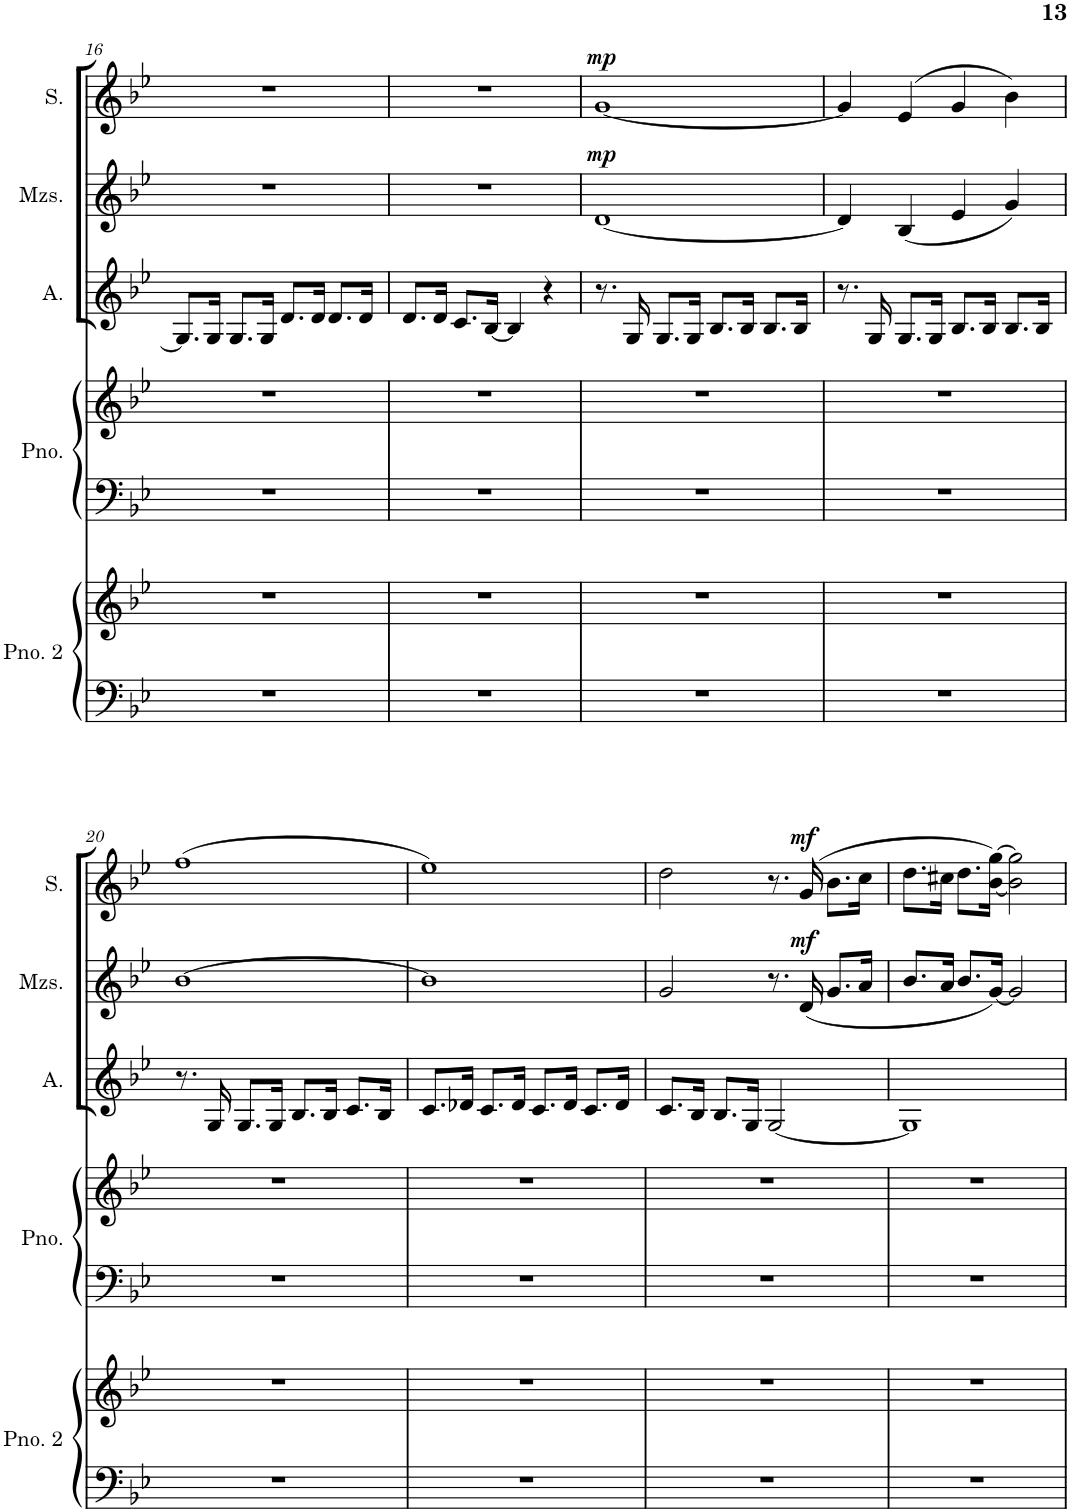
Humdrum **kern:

**kern	**kern	**kern	**kern	**kern	**kern	**dynam	**kern	**dynam
*part5	*part5	*part4	*part4	*part3	*part2	*part2	*part1	*part1
*staff7	*staff6	*staff5	*staff4	*staff3	*staff2	*staff2	*staff1	*staff1
*I"Piano 2	*	*I"Piano	*	*I"Alto	*I"Mezzo-soprano	*	*I"Soprano	*
*I'Pno. 2	*	*I'Pno.	*	*I'A.	*I'Mzs.	*	*I'S.	*
!!LO:PB:g=z
*clefF4	*clefG2	*clefF4	*clefG2	*clefG2	*clefG2	*	*clefG2	*
*k[b-e-]	*k[b-e-]	*k[b-e-]	*k[b-e-]	*k[b-e-]	*k[b-e-]	*	*k[b-e-]	*
*M4/4	*M4/4	*M4/4	*M4/4	*M4/4	*M4/4	*	*M4/4	*
=16	=16	=16	=16	=16	=16	=16	=16	=16
1r	1r	1r	1r	8.G/L]	1r	.	1r	.
.	.	.	.	16G/Jk	.	.	.	.
.	.	.	.	8.G/L	.	.	.	.
.	.	.	.	16G/Jk	.	.	.	.
.	.	.	.	8.d/L	.	.	.	.
.	.	.	.	16d/Jk	.	.	.	.
.	.	.	.	8.d/L	.	.	.	.
.	.	.	.	16d/Jk	.	.	.	.
=17	=17	=17	=17	=17	=17	=17	=17	=17
1r	1r	1r	1r	8.d/L	1r	.	1r	.
.	.	.	.	16d/Jk	.	.	.	.
.	.	.	.	8.c/L	.	.	.	.
.	.	.	.	[16B-/Jk	.	.	.	.
.	.	.	.	4B-/]	.	.	.	.
.	.	.	.	4r	.	.	.	.
=18	=18	=18	=18	=18	=18	=18	=18	=18
!	!	!	!	!	!	!LO:DY:a	!	!LO:DY:a
1r	1r	1r	1r	8.r	[1d	mp	[1g	mp
.	.	.	.	16G/	.	.	.	.
.	.	.	.	8.G/L	.	.	.	.
.	.	.	.	16G/Jk	.	.	.	.
.	.	.	.	8.B-/L	.	.	.	.
.	.	.	.	16B-/Jk	.	.	.	.
.	.	.	.	8.B-/L	.	.	.	.
.	.	.	.	16B-/Jk	.	.	.	.
=19	=19	=19	=19	=19	=19	=19	=19	=19
1r	1r	1r	1r	8.r	4d/]	.	4g/]	.
.	.	.	.	16G/	.	.	.	.
.	.	.	.	8.G/L	(4B-/	.	(4e-/	.
.	.	.	.	16G/Jk	.	.	.	.
.	.	.	.	8.B-/L	4e-/	.	4g/	.
.	.	.	.	16B-/Jk	.	.	.	.
.	.	.	.	8.B-/L	4g/)	.	4b-\)	.
.	.	.	.	16B-/Jk	.	.	.	.
!!LO:LB:g=z
=20	=20	=20	=20	=20	=20	=20	=20	=20
1r	1r	1r	1r	8.r	[1b-	.	(1ff	.
.	.	.	.	16G/	.	.	.	.
.	.	.	.	8.G/L	.	.	.	.
.	.	.	.	16G/Jk	.	.	.	.
.	.	.	.	8.B-/L	.	.	.	.
.	.	.	.	16B-/Jk	.	.	.	.
.	.	.	.	8.c/L	.	.	.	.
.	.	.	.	16B-/Jk	.	.	.	.
=21	=21	=21	=21	=21	=21	=21	=21	=21
1r	1r	1r	1r	8.c/L	1b-]	.	1ee-)	.
.	.	.	.	16d-X/Jk	.	.	.	.
.	.	.	.	8.c/L	.	.	.	.
.	.	.	.	16d-/Jk	.	.	.	.
.	.	.	.	8.c/L	.	.	.	.
.	.	.	.	16d-/Jk	.	.	.	.
.	.	.	.	8.c/L	.	.	.	.
.	.	.	.	16d-/Jk	.	.	.	.
=22	=22	=22	=22	=22	=22	=22	=22	=22
1r	1r	1r	1r	8.c/L	2g/	.	2dd\	.
.	.	.	.	16B-/Jk	.	.	.	.
.	.	.	.	8.B-/L	.	.	.	.
.	.	.	.	16G/Jk	.	.	.	.
.	.	.	.	[2G/	8.r	.	8.r	.
!	!	!	!	!	!	!LO:DY:a	!	!LO:DY:a
.	.	.	.	.	(16d/	mf	(16g/	mf
.	.	.	.	.	8.g/L	.	8.b-\L	.
.	.	.	.	.	16a/Jk	.	16cc\Jk	.
=23	=23	=23	=23	=23	=23	=23	=23	=23
1r	1r	1r	1r	1G]	8.b-/L	.	8.dd\L	.
.	.	.	.	.	16a/Jk	.	16cc#X\Jk	.
.	.	.	.	.	8.b-/L	.	8.dd\L	.
.	.	.	.	.	[16g/Jk)	.	[16b-\ [16gg\Jk)	.
.	.	.	.	.	2g/]	.	2b-\] 2gg\]	.
=	=	=	=	=	=	=	=	=
*-	*-	*-	*-	*-	*-	*-	*-	*-
